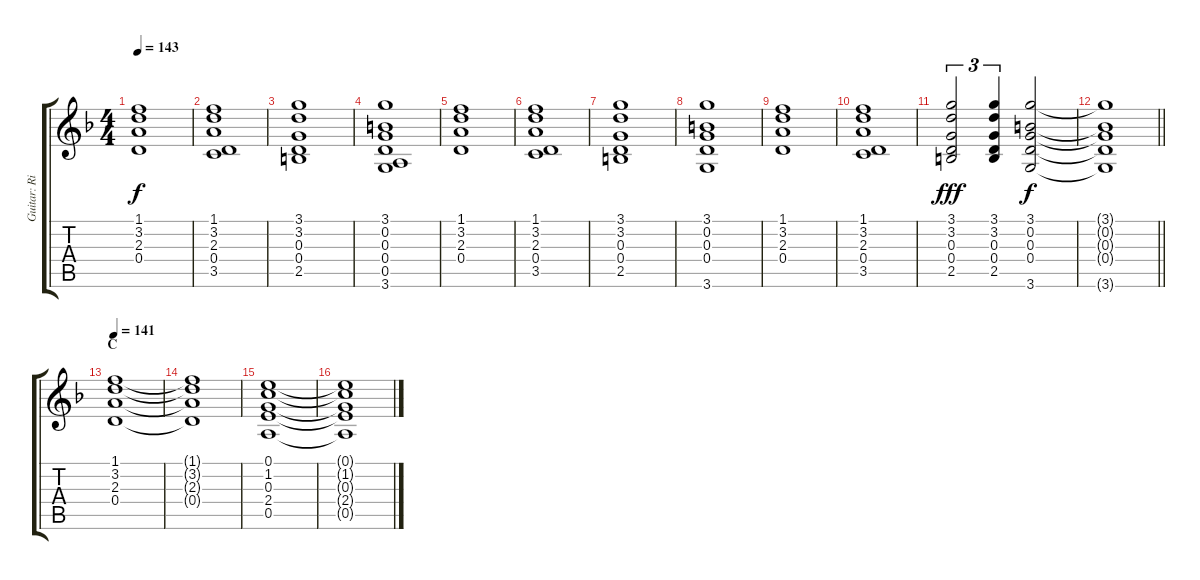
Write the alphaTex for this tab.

\track ("Guitar: Rik" "Guitar: Ri") {instrument electricguitarclean}
\staff {score tabs}
\tuning (E4 B3 G3 D3 A2 E2) {hide}
\ts (4 4)
\tempo 143
\clef g2
\ks f
(1.1 3.2 2.3 0.4).1{dy f} |
(1.1 3.2 2.3 0.4 3.5).1 |
(3.1 3.2 0.3 0.4 2.5).1 |
(3.1 0.2 0.3 0.4 0.5 3.6).1 |
(1.1 3.2 2.3 0.4).1 |
(1.1 3.2 2.3 0.4 3.5).1 |
(3.1 3.2 0.3 0.4 2.5).1 |
(3.1 0.2 0.3 0.4 3.6).1 |
(1.1 3.2 2.3 0.4).1 |
(1.1 3.2 2.3 0.4 3.5).1 |
(3.1 3.2 0.3 0.4 2.5).2{tu (3 2) dy fff} (3.1 3.2 0.3 0.4 2.5).4{tu (3 2)} (3.1 0.2 0.3 0.4 3.6).2{dy f} |
\barLineRight lightlight
(3.1{t} 0.2{t} 0.3{t} 0.4{t} 3.6{t}).1 |
\section ("" "C")
\tempo 141
(1.1 3.2 2.3 0.4).1 |
(1.1{t} 3.2{t} 2.3{t} 0.4{t}).1 |
(0.1 1.2 0.3 2.4 0.5).1 |
(0.1{t} 1.2{t} 0.3{t} 2.4{t} 0.5{t}).1
